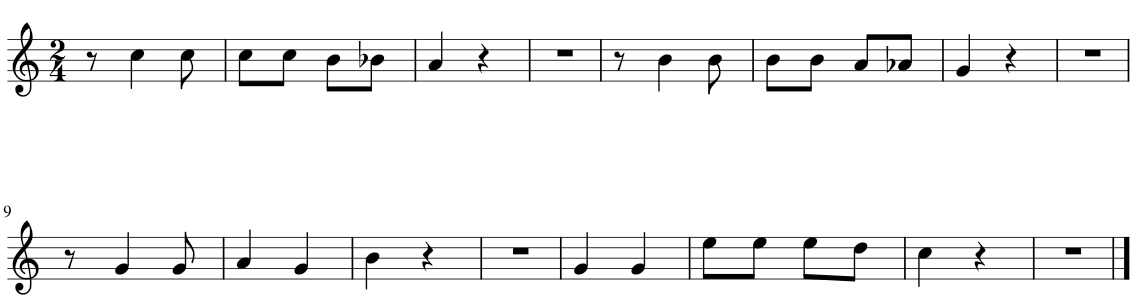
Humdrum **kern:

**kern
*part1
*staff1
*I"Voice
*clefG2
*k[]
*M2/4
=1
8r
4cc\
8cc\
=2
8cc\L
8cc\J
8b\L
8b-X\J
=3
4a/
4r
=4
2r
=5
8r
4b\
8b\
=6
8b\L
8b\J
8a/L
8a-X/J
=7
4g/
4r
=8
2r
!!LO:LB:g=z
=9
8r
4g/
8g/
=10
4a/
4g/
=11
4b\
4r
=12
2r
=13
4g/
4g/
=14
8ee\L
8ee\J
8ee\L
8dd\J
=15
4cc\
4r
=16
2r
==
*-
